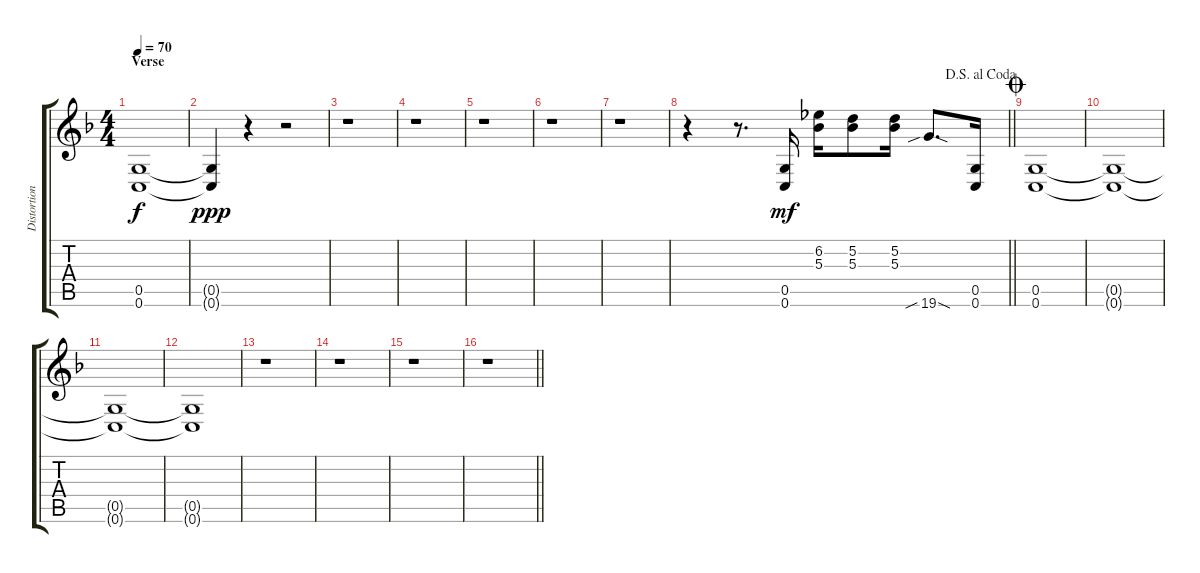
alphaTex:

\track ("Distortion" "Distortion") {instrument distortionguitar}
\staff {score tabs}
\tuning (D4 A3 F3 C3 G2 C2) {hide}
\ts (4 4)
\section ("" "Verse")
\tempo 70
\clef g2
\ks f
(0.5{t} 0.6{t}).1{dy f} |
(0.5{t} 0.6{t}).4{dy ppp} r.4 r.2 |
r.1 |
r.1 |
r.1 |
r.1 |
r.1 |
\jump dalsegnoalcoda
\barLineRight lightlight
r.4 r.8{d} (0.5 0.6).16{dy mf} (6.2 5.3).16 (5.2 5.3).8 (5.2 5.3).16 19.6{sib sod}.8{d} (0.5 0.6).16 |
\jump coda
(0.5 0.6).1 |
(0.5{t} 0.6{t}).1 |
(0.5{t} 0.6{t}).1 |
(0.5{t} 0.6{t}).1 |
r.1 |
r.1 |
r.1 |
\barLineRight lightlight
r.1
